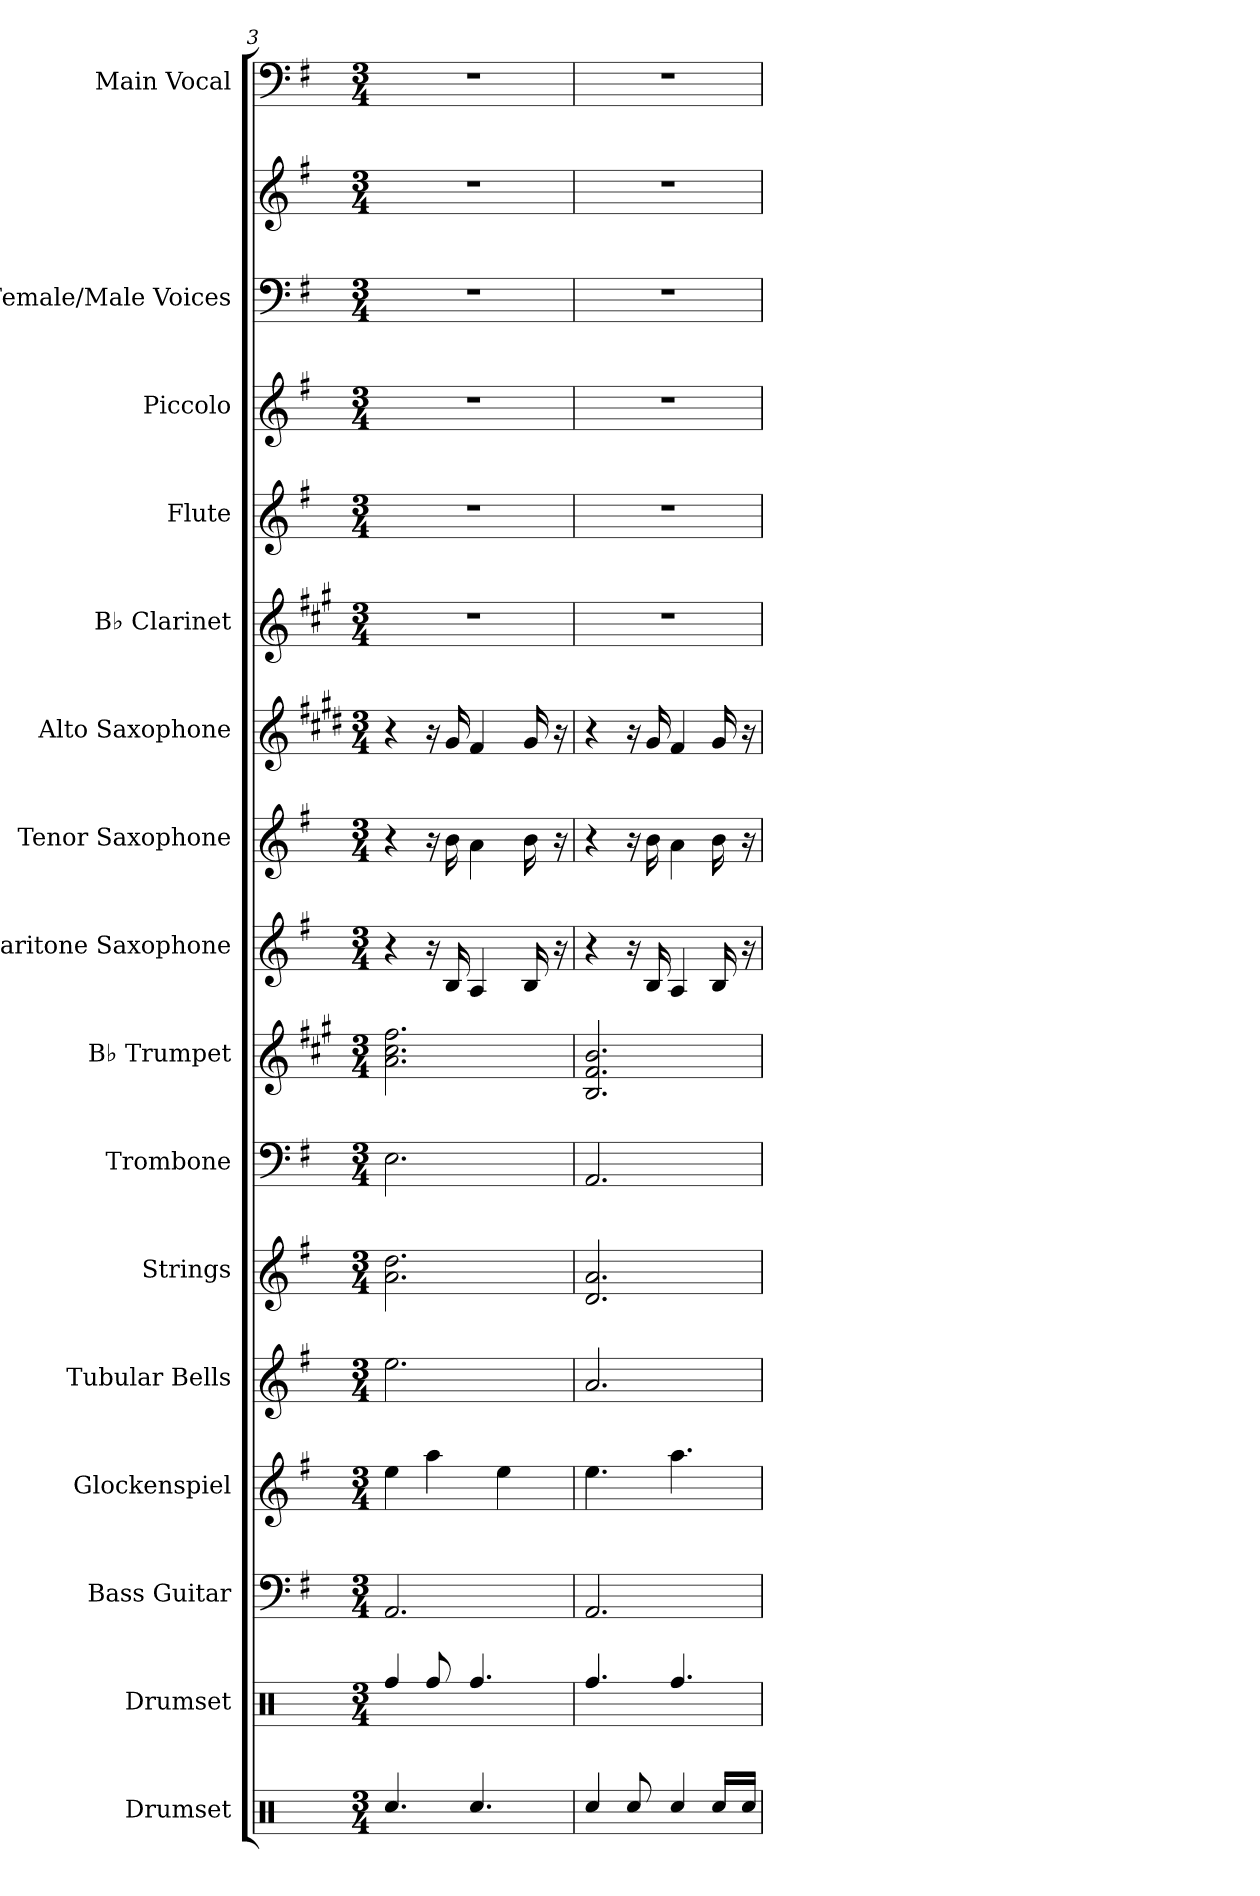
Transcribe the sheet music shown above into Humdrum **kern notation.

**kern	**kern	**kern	**kern	**kern	**kern	**kern	**kern	**kern	**kern	**kern	**kern	**kern	**kern	**kern	**kern	**kern
*part16	*part15	*part14	*part13	*part12	*part11	*part10	*part9	*part8	*part7	*part6	*part5	*part4	*part3	*part2	*part2	*part1
*staff17	*staff16	*staff15	*staff14	*staff13	*staff12	*staff11	*staff10	*staff9	*staff8	*staff7	*staff6	*staff5	*staff4	*staff3	*staff2	*staff1
*I"Drumset	*I"Drumset	*I"Bass Guitar	*I"Glockenspiel	*I"Tubular Bells	*I"Strings	*I"Trombone	*I"B♭ Trumpet	*I"Baritone Saxophone	*I"Tenor Saxophone	*I"Alto Saxophone	*I"B♭ Clarinet	*I"Flute	*I"Piccolo	*I"Female/Male Voices	*	*I"Main Vocal
*I'Drs.	*I'Drs.	*I'B. Guit.	*I'Glk.	*I'Tu. Be.	*I'St.	*I'Tbn.	*I'B♭ Tpt.	*I'Bar. Sax.	*I'T. Sax.	*I'A. Sax.	*I'B♭ Cl.	*I'Fl.	*I'Picc.	*I'Voices	*	*I'Main Vcl.
*clefX	*clefX	*clefF4	*clefG2	*clefG2	*clefG2	*clefF4	*clefG2	*clefG2	*clefG2	*clefG2	*clefG2	*clefG2	*clefG2	*clefF4	*clefG2	*clefF4
*	*	*ITrd7c12	*ITrd-14c-24	*	*	*	*ITrd1c2	*ITrd12c21	*ITrd8c14	*ITrd5c9	*ITrd1c2	*	*ITrd-7c-12	*	*	*
*k[]	*k[]	*k[f#]	*k[f#]	*k[f#]	*k[f#]	*k[f#]	*k[f#]	*k[f#]	*k[f#]	*k[f#]	*k[f#]	*k[f#]	*k[f#]	*k[f#]	*k[f#]	*k[f#]
*M3/4	*M3/4	*M3/4	*M3/4	*M3/4	*M3/4	*M3/4	*M3/4	*M3/4	*M3/4	*M3/4	*M3/4	*M3/4	*M3/4	*M3/4	*M3/4	*M3/4
=3	=3	=3	=3	=3	=3	=3	=3	=3	=3	=3	=3	=3	=3	=3	=3	=3
4.Rcc/	4Rff/	2.AAA/	4eeee\	2.ee\	2.a\ 2.dd\	2.E\	2.g\ 2.b\ 2.ee\	4r	4r	4r	2.r	2.r	2.r	2.r	2.r	2.r
.	8Rff/	.	4aaaa\	.	.	.	.	16r	16r	16r	.	.	.	.	.	.
.	.	.	.	.	.	.	.	16BB/	16B\	16B/	.	.	.	.	.	.
4.Rcc/	4.Rff/	.	.	.	.	.	.	4AA/	4A\	4A/	.	.	.	.	.	.
.	.	.	4eeee\	.	.	.	.	.	.	.	.	.	.	.	.	.
.	.	.	.	.	.	.	.	16BB/	16B\	16B/	.	.	.	.	.	.
.	.	.	.	.	.	.	.	16r	16r	16r	.	.	.	.	.	.
=4	=4	=4	=4	=4	=4	=4	=4	=4	=4	=4	=4	=4	=4	=4	=4	=4
4Rcc/	4.Rff/	2.AAA/	4.eeee\	2.a/	2.d/ 2.a/	2.AA/	2.A/ 2.e/ 2.a/	4r	4r	4r	2.r	2.r	2.r	2.r	2.r	2.r
8Rcc/	.	.	.	.	.	.	.	16r	16r	16r	.	.	.	.	.	.
.	.	.	.	.	.	.	.	16BB/	16B\	16B/	.	.	.	.	.	.
4Rcc/	4.Rff/	.	4.aaaa\	.	.	.	.	4AA/	4A\	4A/	.	.	.	.	.	.
16Rcc/LL	.	.	.	.	.	.	.	16BB/	16B\	16B/	.	.	.	.	.	.
16Rcc/JJ	.	.	.	.	.	.	.	16r	16r	16r	.	.	.	.	.	.
=	=	=	=	=	=	=	=	=	=	=	=	=	=	=	=	=
*-	*-	*-	*-	*-	*-	*-	*-	*-	*-	*-	*-	*-	*-	*-	*-	*-
